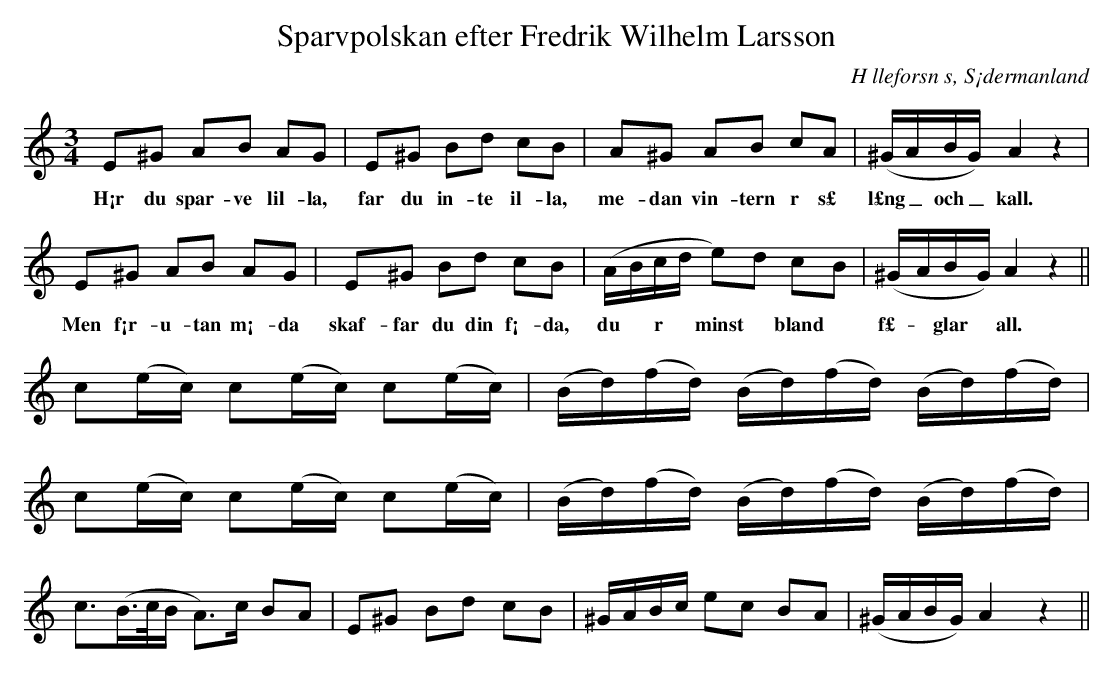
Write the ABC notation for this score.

X:1
T:Sparvpolskan efter Fredrik Wilhelm Larsson
O:H lleforsn s, S¡dermanland
M:3/4
L:1/8
K:Am
E^G AB AG | E^G Bd cB | A^G AB cA | (^G/A/B/G/) A2 z2  |
w: H¡r du spar-ve lil-la, far du in-te il-la, me-dan vin-tern  r s£ l£ng_ och_ kall.
E^G AB AG | E^G Bd cB | (A/B/c/d/ e)d cB | (^G/A/B/G/) A2 z2  ||
w: Men f¡r-u-tan m¡-da skaf-far du din f¡-da, du ~  r ~ minst ~ bland ~ f£- ~ glar ~ all.
  c(e/c/) c(e/c/) c(e/c/) | (B/d/)(f/d/) (B/d/)(f/d/) (B/d/)(f/d/) |
  c(e/c/) c(e/c/) c(e/c/) | (B/d/)(f/d/) (B/d/)(f/d/) (B/d/)(f/d/) |
  c3/2(B/>c/B/ A>)c BA | E^G Bd cB | ^G/A/B/c/ ec BA | (^G/A/B/G/) A2 z2 ||
